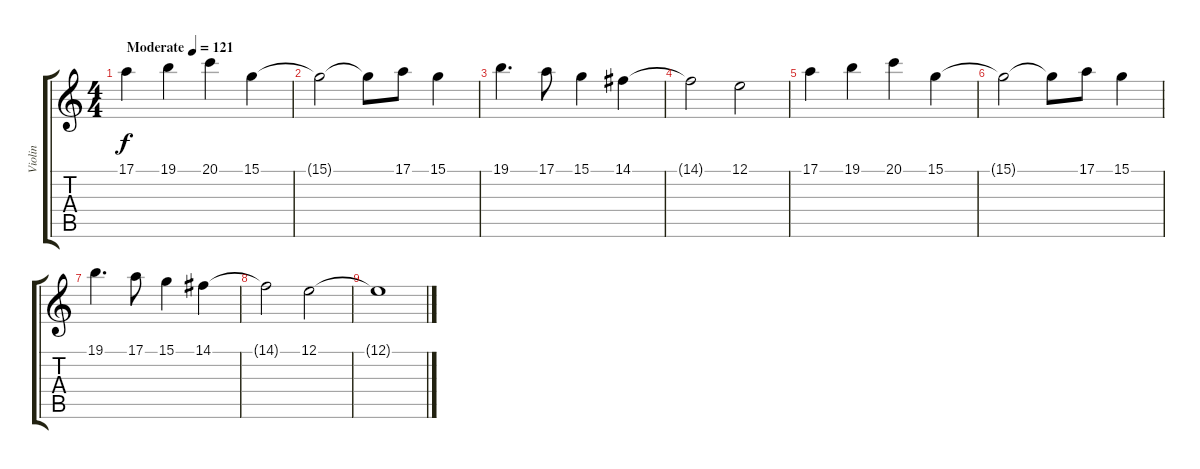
\track ("Violin" "Violin") {instrument tremolostrings}
\staff {score tabs}
\tuning (E4 B3 G3 D3 A2 E2) {hide}
\ts (4 4)
\tempo (121 "Moderate")
\clef g2
\ks c
17.1.4{dy f instrument tremolostrings} 19.1.4 20.1.4 15.1.4 |
15.1{t}.2 15.1{t}.8 17.1.8 15.1.4 |
19.1.4{d} 17.1.8 15.1.4 14.1.4 |
14.1{t}.2 12.1.2 |
17.1.4 19.1.4 20.1.4 15.1.4 |
15.1{t}.2 15.1{t}.8 17.1.8 15.1.4 |
19.1.4{d} 17.1.8 15.1.4 14.1.4 |
14.1{t}.2 12.1.2{volume 0} |
12.1{t}.1
